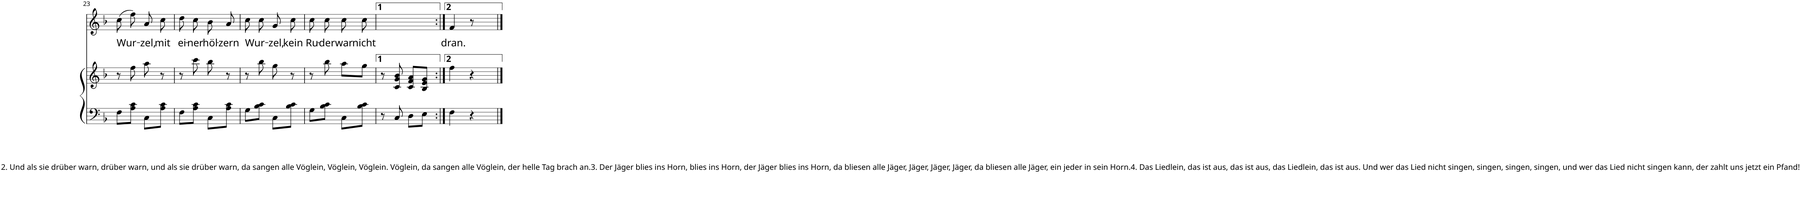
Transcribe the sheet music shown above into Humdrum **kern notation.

**kern	**kern	**kern	**text
*part2	*part2	*part1	*part1
*staff3	*staff2	*staff1	*staff1
*I"P2	*	*I"P1	*
!!LO:PB:g=z
*clefF4	*clefG2	*clefG2	*
*k[b-]	*k[b-]	*k[b-]	*
*F:	*F:	*F:	*
*M2/4	*M2/4	*M2/4	*
=23	=23	=23	=23
!	!	!	!LO:LY:b
8F\L	8r	(8cc\L	Wur-
8A\ 8c\J	8ff\	8ff\J)	.
!	!	!	!LO:LY:b
8C\L	8aa\	8a\L	-zel,
!	!	!	!LO:LY:b
8A\ 8c\J	8r	8cc\J	mit
=24	=24	=24	=24
!LO:TX:b:t=2. Und als sie drüber warn, drüber warn, und als sie drüber warn, da sangen alle Vöglein, Vöglein, Vöglein. Vöglein, da sangen alle Vöglein, der helle Tag brach an.3. Der Jäger blies ins Horn, blies ins Horn, der Jäger blies ins Horn, da bliesen alle Jäger, Jäger, Jäger, Jäger, da bliesen alle Jäger, ein jeder in sein Horn.4. Das Liedlein, das ist aus, das ist aus, das Liedlein, das ist aus. Und wer das Lied nicht singen, singen, singen, singen, und wer das Lied nicht singen kann, der zahlt uns jetzt ein Pfand!	!	!	!
!	!	!	!LO:LY:b
8F\L	8r	8dd\L	ei-
!	!	!	!LO:LY:b
8A\ 8c\J	8ccc\	8cc\J	-ner
!	!	!	!LO:LY:b
8C\L	8bb-\	8b-/L	höl-
!	!	!	!LO:LY:b
8A\ 8c\J	8r	8a/J	-zern
=25	=25	=25	=25
!	!	!	!LO:LY:b
8G\L	8r	8cc\L	Wur-
8B-\ 8c\J	8bb-\	8cc\J	.
!	!	!	!LO:LY:b
8C\L	8gg\	8g/L	-zel,
!	!	!	!LO:LY:b
8B-\ 8c\J	8r	8cc/J	kein
=26	=26	=26	=26
!	!	!	!LO:LY:b
8G\L	8r	8cc\L	Ru-
!	!	!	!LO:LY:b
8B-\ 8c\J	8bb-\	8cc\J	-der
!	!	!	!LO:LY:b
8C\L	8aa\L	8cc\L	war
!	!	!	!LO:LY:b
8B-\ 8c\J	8gg\J	8cc\J	nicht
=27	=27	=27	=27
8r	8r	4ryy	.
8C/	8c/ 8g/ 8b-/	.	.
8D\L	8c/ 8f/ 8a/L	8ryy	.
8E\J	8B-/ 8e/ 8g/J	8ryy	.
=28:|!	=28:|!	=28:|!	=28:|!
!	!	!	!LO:LY:b
4F\	4ff\	4f/	dran.
4r	4r	8r	.
.	.	8ryy	.
==	==	==	==
*-	*-	*-	*-
